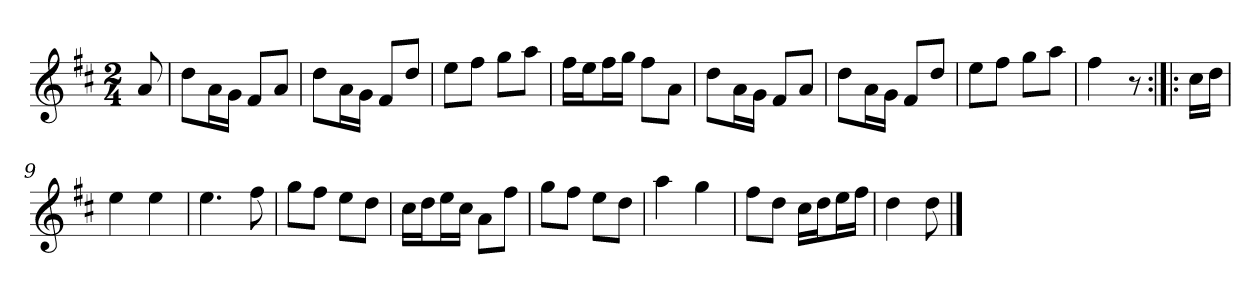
**kern
*part1
*staff1
*clefG2
*k[f#c#]
*D:
*M2/4
*MM108
=
8a
=1
8dd\L
16a\L
16g\JJ
8f#/L
8a/J
=2
8dd\L
16a\L
16g\JJ
8f#/L
8dd/J
=3
8ee\L
8ff#\J
8gg\L
8aa\J
=4
16ff#\LL
16ee\J
16ff#\L
16gg\JJ
8ff#\L
8a\J
=5
8dd\L
16a\L
16g\JJ
8f#/L
8a/J
=6
8dd\L
16a\L
16g\JJ
8f#/L
8dd/J
=7
8ee\L
8ff#\J
8gg\L
8aa\J
=8
4ff#
8r
=:|!|:
16cc#\LL
16dd\JJ
=9
4ee
4ee
=10
4.ee
8ff#
=11
8gg\L
8ff#\J
8ee\L
8dd\J
=12
16cc#\LL
16dd\J
16ee\L
16cc#\JJ
8a\L
8ff#\J
=13
8gg\L
8ff#\J
8ee\L
8dd\J
=14
4aa
4gg
=15
8ff#\L
8dd\J
16cc#\LL
16dd\J
16ee\L
16ff#\JJ
=16
4dd
8dd
==
*-
